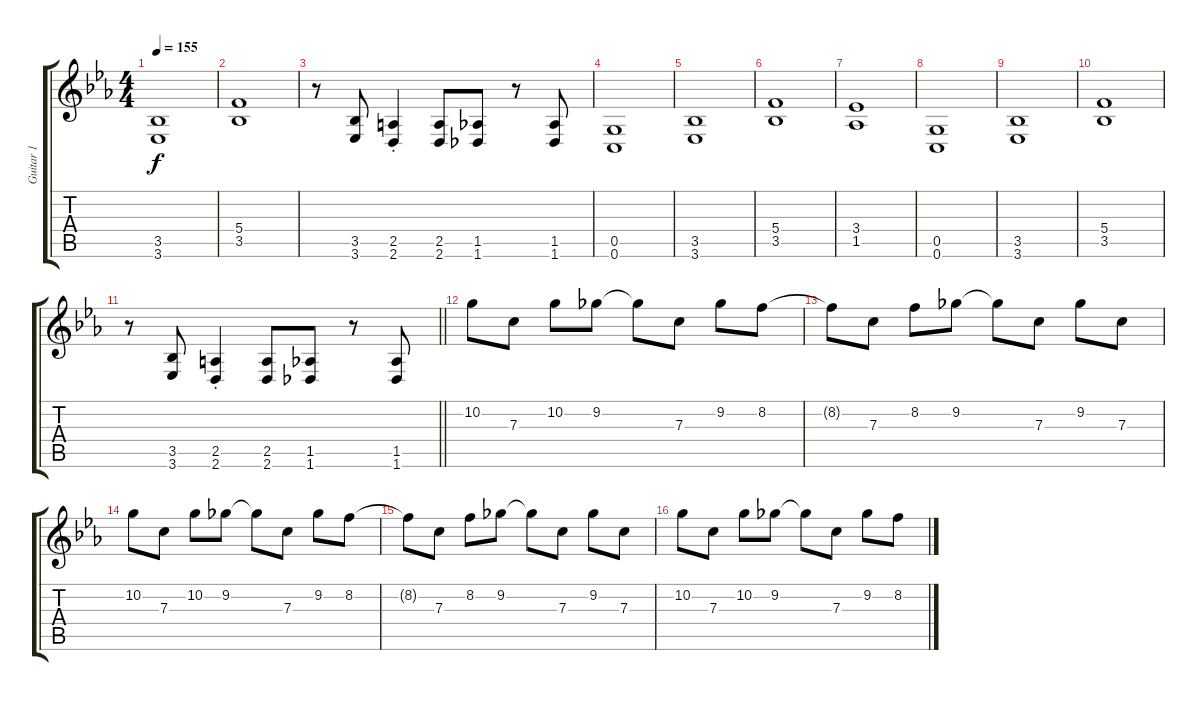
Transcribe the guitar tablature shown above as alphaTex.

\track ("Guitar 1" "Guitar 1") {instrument distortionguitar}
\staff {score tabs}
\tuning (D4 A3 F3 C3 G2 C2) {hide}
\ts (4 4)
\tempo 155
\clef g2
\ks cminor
(3.5 3.6).1{dy f} |
(5.4 3.5).1 |
r.8 (3.5 3.6).8 (2.5{st} 2.6{st}).4 (2.5 2.6).8 (1.5 1.6).8 r.8 (1.5 1.6).8 |
(0.5 0.6).1 |
(3.5 3.6).1 |
(5.4 3.5).1 |
(3.4 1.5).1 |
(0.5 0.6).1 |
(3.5 3.6).1 |
(5.4 3.5).1 |
\barLineRight lightlight
r.8 (3.5 3.6).8 (2.5{st} 2.6{st}).4 (2.5 2.6).8 (1.5 1.6).8 r.8 (1.5 1.6).8 |
10.2.8 7.3.8 10.2.8 9.2.8 9.2{t}.8 7.3.8 9.2.8 8.2.8 |
8.2{t}.8 7.3.8 8.2.8 9.2.8 9.2{t}.8 7.3.8 9.2.8 7.3.8 |
10.2.8 7.3.8 10.2.8 9.2.8 9.2{t}.8 7.3.8 9.2.8 8.2.8 |
8.2{t}.8 7.3.8 8.2.8 9.2.8 9.2{t}.8 7.3.8 9.2.8 7.3.8 |
10.2.8 7.3.8 10.2.8 9.2.8 9.2{t}.8 7.3.8 9.2.8 8.2.8
